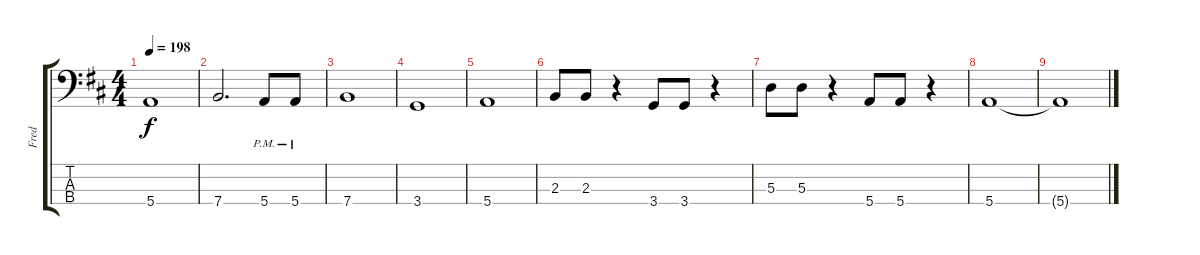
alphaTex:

\track ("Fred" "Fred") {instrument electricbasspick}
\staff {score tabs}
\tuning (G2 D2 A1 E1) {hide}
\ts (4 4)
\tempo 198
\clef f4
\ks bminor
5.4.1{dy f} |
7.4.2{d} 5.4{pm}.8 5.4{pm}.8 |
7.4.1 |
3.4.1 |
5.4.1 |
2.3.8 2.3.8 r.4 3.4.8 3.4.8 r.4 |
5.3.8 5.3.8 r.4 5.4.8 5.4.8 r.4 |
5.4.1 |
5.4{t}.1
